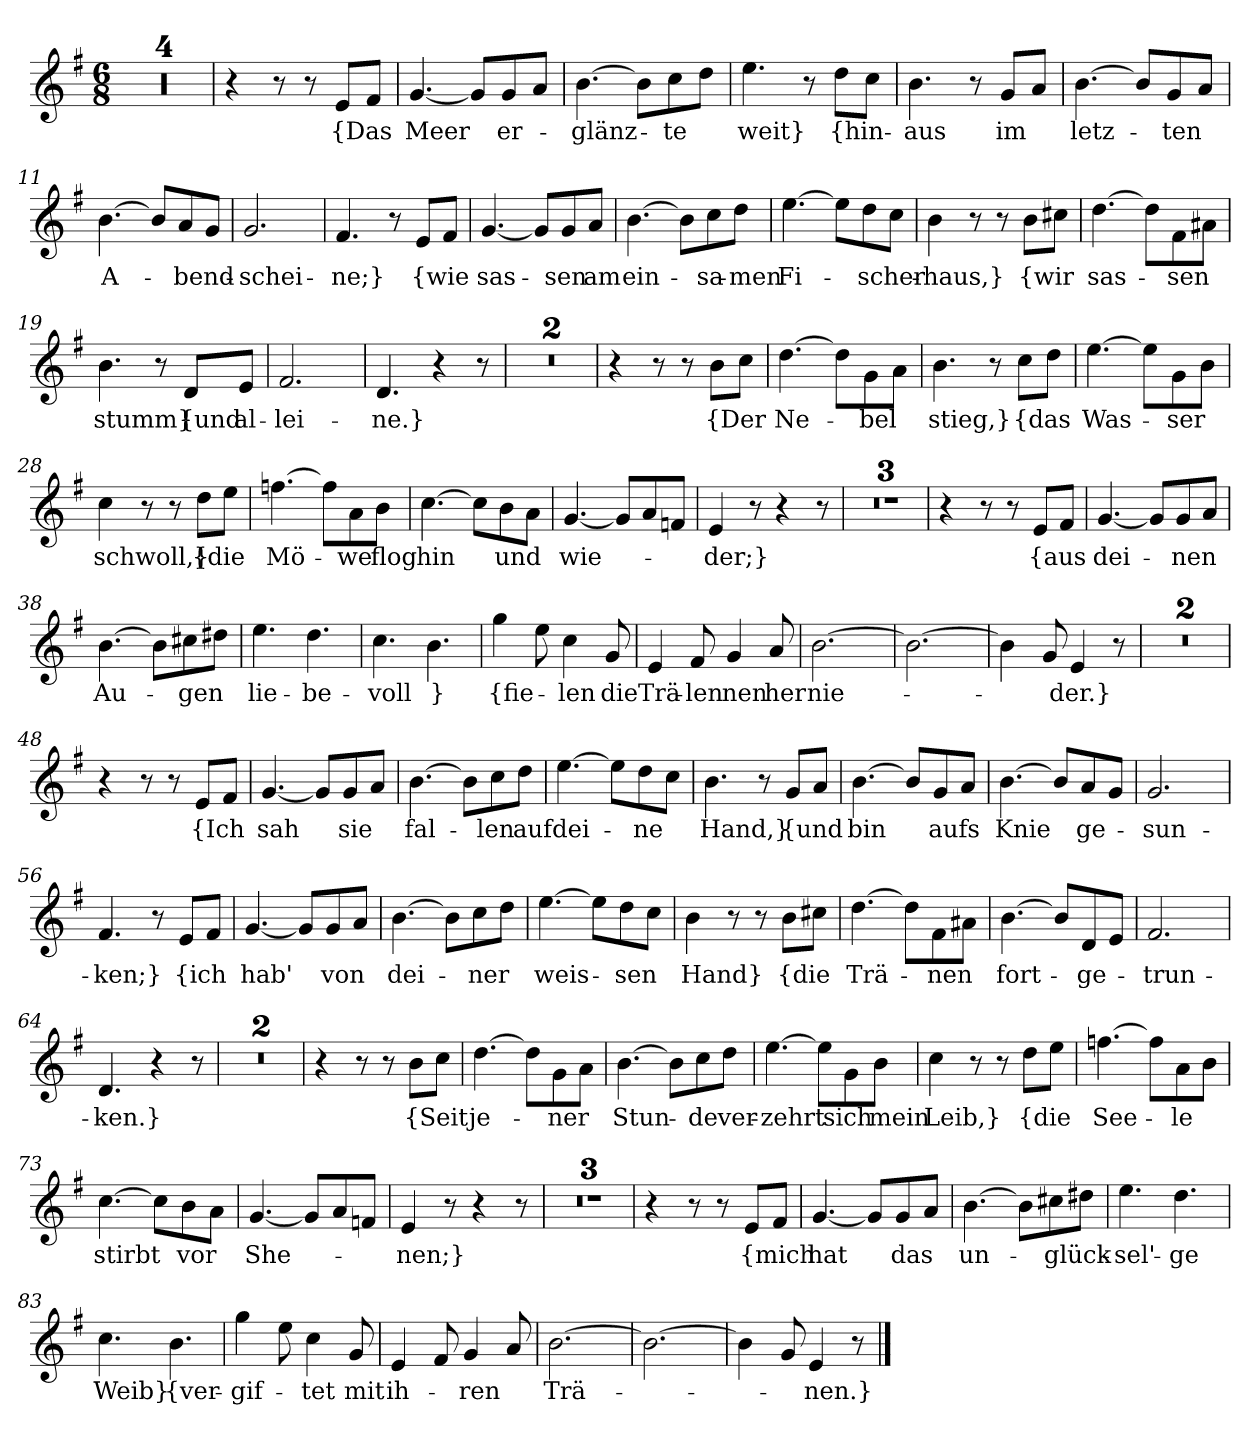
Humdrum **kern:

**kern	**text
*part1	*part1
*staff1	*staff1
*clefG2	*
*k[f#]	*
*M6/8	*
=1	=1
2.r	.
=2	=2
2.r	.
=3	=3
2.r	.
=4	=4
2.r	.
=5	=5
4r	.
8r	.
8r	.
8e/L	{Das
8f#/J	.
=6	=6
[4.g	Meer
8g/L]	.
8g/	er-
8a/J	.
=7	=7
[4.b	glänz-
8b\L]	.
8cc\	-te
8dd\J	.
=8	=8
4.ee	weit}
8r	.
8dd\L	{hin-
8cc\J	.
=9	=9
4.b	-aus
8r	.
8g/L	im
8a/J	.
=10	=10
[4.b	letz-
8b/L]	.
8g/	-ten
8a/J	.
=11	=11
[4.b	A-
8b/L]	.
8a/	-bend-
8g/J	.
=12	=12
2.g	-schei-
=13	=13
4.f#	-ne;}
8r	.
8e/L	{wie
8f#/J	.
=14	=14
[4.g	sas-
8g/L]	.
8g/	-sen
8a/J	am
=15	=15
[4.b	ein-
8b\L]	.
8cc\	-sa-
8dd\J	-men
=16	=16
[4.ee	Fi-
8ee\L]	.
8dd\	-scher-
8cc\J	.
=17	=17
4b	-haus,}
8r	.
8r	.
8b\L	{wir
8cc#X\J	.
=18	=18
[4.dd	sas-
8dd\L]	.
8f#\	-sen
8a#X\J	.
=19	=19
4.b	stumm}
8r	.
8d/L	{und
8e/J	al-
=20	=20
2.f#	-lei-
=21	=21
4.d	-ne.}
4r	.
8r	.
=22	=22
2.r	.
=23	=23
2.r	.
=24	=24
4r	.
8r	.
8r	.
8b\L	{Der
8cc\J	.
=25	=25
[4.dd	Ne-
8dd\L]	.
8g\	-bel
8a\J	.
=26	=26
4.b	stieg,}
8r	.
8cc\L	{das
8dd\J	.
=27	=27
[4.ee	Was-
8ee\L]	.
8g\	-ser
8b\J	.
=28	=28
4cc	schwoll,}
8r	.
8r	.
8dd\L	{die
8ee\J	.
=29	=29
[4.ffn	Mö-
8ffn\L]	.
8a\	-we
8b\J	flog
=30	=30
[4.cc	hin
8cc\L]	.
8b\	und
8a\J	.
=31	=31
[4.g	wie-
8g/L]	.
8a/	.
8fn/J	.
=32	=32
4e	-der;}
8r	.
4r	.
8r	.
=33	=33
2.r	.
=34	=34
2.r	.
=35	=35
2.r	.
=36	=36
4r	.
8r	.
8r	.
8e/L	{aus
8f#/J	.
=37	=37
[4.g	dei-
8g/L]	.
8g/	-nen
8a/J	.
=38	=38
[4.b	Au-
8b\L]	.
8cc#X\	-gen
8dd#X\J	.
=39	=39
4.ee	lie-
4.dd	-be-
=40	=40
4.cc	voll
4.b	}
=41	=41
4gg	{fie-
8ee	.
4cc	-len
8g	die
=42	=42
4e	Trä-
8f#	-len
4g	-nen
8a	her
=43	=43
[2.b	-nie-
=44	=44
2.b_	.
=45	=45
4b]	.
8g	.
4e	-der.}
8r	.
=46	=46
2.r	.
=47	=47
2.r	.
=48	=48
4r	.
8r	.
8r	.
8e/L	{Ich
8f#/J	.
=49	=49
[4.g	sah
8g/L]	.
8g/	sie
8a/J	.
=50	=50
[4.b	fal-
8b\L]	.
8cc\	-len
8dd\J	auf
=51	=51
[4.ee	dei-
8ee\L]	.
8dd\	-ne
8cc\J	.
=52	=52
4.b	Hand,}
8r	.
8g/L	{und
8a/J	.
=53	=53
[4.b	bin
8b/L]	.
8g/	aufs
8a/J	.
=54	=54
[4.b	Knie
8b/L]	.
8a/	ge-
8g/J	.
=55	=55
2.g	-sun-
=56	=56
4.f#	-ken;}
8r	.
8e/L	{ich
8f#/J	.
=57	=57
[4.g	hab'
8g/L]	.
8g/	von
8a/J	.
=58	=58
[4.b	dei-
8b\L]	.
8cc\	-ner
8dd\J	.
=59	=59
[4.ee	weis-
8ee\L]	.
8dd\	-sen
8cc\J	.
=60	=60
4b	Hand}
8r	.
8r	.
8b\L	{die
8cc#X\J	.
=61	=61
[4.dd	Trä-
8dd\L]	.
8f#\	-nen
8a#X\J	.
=62	=62
[4.b	fort-
8b/L]	.
8d/	-ge-
8e/J	.
=63	=63
2.f#	-trun-
=64	=64
4.d	-ken.}
4r	.
8r	.
=65	=65
2.r	.
=66	=66
2.r	.
=67	=67
4r	.
8r	.
8r	.
8b\L	{Seit
8cc\J	.
=68	=68
[4.dd	je-
8dd\L]	.
8g\	-ner
8a\J	.
=69	=69
[4.b	Stun-
8b\L]	.
8cc\	-de
8dd\J	ver-
=70	=70
[4.ee	-zehrt
8ee\L]	.
8g\	sich
8b\J	mein
=71	=71
4cc	Leib,}
8r	.
8r	.
8dd\L	{die
8ee\J	.
=72	=72
[4.ffn	See-
8ffn\L]	.
8a\	-le
8b\J	.
=73	=73
[4.cc	stirbt
8cc\L]	.
8b\	vor
8a\J	.
=74	=74
[4.g	She-
8g/L]	.
8a/	.
8fn/J	.
=75	=75
4e	-nen;}
8r	.
4r	.
8r	.
=76	=76
2.r	.
=77	=77
2.r	.
=78	=78
2.r	.
=79	=79
4r	.
8r	.
8r	.
8e/L	{mich
8f#/J	.
=80	=80
[4.g	hat
8g/L]	.
8g/	das
8a/J	.
=81	=81
[4.b	un-
8b\L]	.
8cc#X\	-glück-
8dd#X\J	.
=82	=82
4.ee	-sel'-
4.dd	-ge
=83	=83
4.cc	Weib}
4.b	{ver-
=84	=84
4gg	-gif-
8ee	.
4cc	-tet
8g	mit
=85	=85
4e	ih-
8f#	.
4g	-ren
8a	.
=86	=86
[2.b	Trä-
=87	=87
2.b_	.
=88	=88
4b]	.
8g	.
4e	-nen.}
8r	.
==	==
*-	*-
